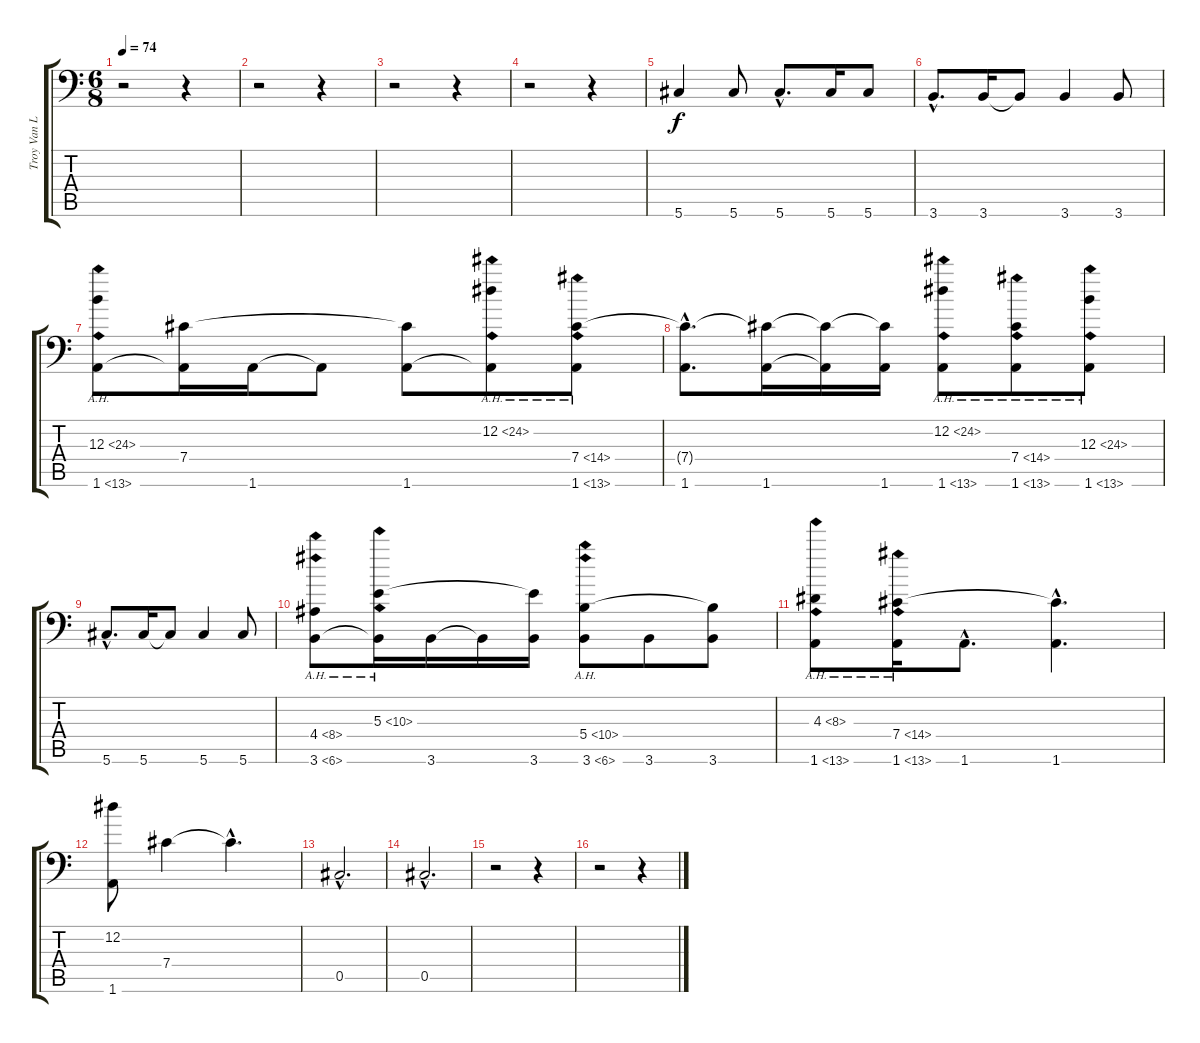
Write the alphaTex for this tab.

\track ("Troy Van Leeuwen - Guitar 2" "Troy Van L") {instrument electricguitarclean}
\staff {score tabs}
\tuning (Ab3 Eb3 B2 Gb2 Db2 Ab1) {hide}
\ts (6 8)
\tempo 74
\clef f4
\ks c
r.2{dy f} r.4 |
r.2 r.4 |
r.2 r.4 |
r.2 r.4 |
5.6.4 5.6.8 5.6{hac}.8{d} 5.6.16 5.6.8 |
3.6{hac}.8{d} 3.6.16 3.6{t}.8 3.6.4 3.6.8 |
(12.3{ah 12} 1.6{ah 12}).8 (7.4 1.6{t}).16 1.6.16 1.6{t}.8 (7.4{t} 1.6).8 (12.2{ah 12} 1.6{ah 12 t}).8 (7.4{ah 7} 1.6{ah 12}).8 |
(7.4{hac t} 1.6{hac}).8{d} (7.4{t} 1.6).16 (7.4{t} 1.6{t}).16 (7.4{t} 1.6).16 (12.2{ah 12} 1.6{ah 12}).8 (7.4{ah 7} 1.6{ah 12}).8 (12.3{ah 12} 1.6{ah 12}).8 |
5.6{hac}.8{d} 5.6.16 5.6{t}.8 5.6.4 5.6.8 |
(4.4{ah 4} 3.6{ah 3}).8 (5.3{ah 5} 3.6{ah 12 t}).16 3.6.16 3.6{t}.16 (5.3{t} 3.6).16 (5.4{ah 5} 3.6{ah 3}).8 3.6.8 (5.4{t} 3.6).8 |
(4.3{ah 4} 1.6{ah 12}).8 (7.4{ah 7} 1.6{ah 12}).16 1.6{hac}.8{d} (7.4{hac t} 1.6{hac}).4{d} |
(12.2 1.6).8 7.4.4 7.4{hac t}.4{d} |
0.5{hac}.2{d} |
0.5{hac}.2{d volume 0} |
r.2{volume 16} r.4 |
r.2 r.4
